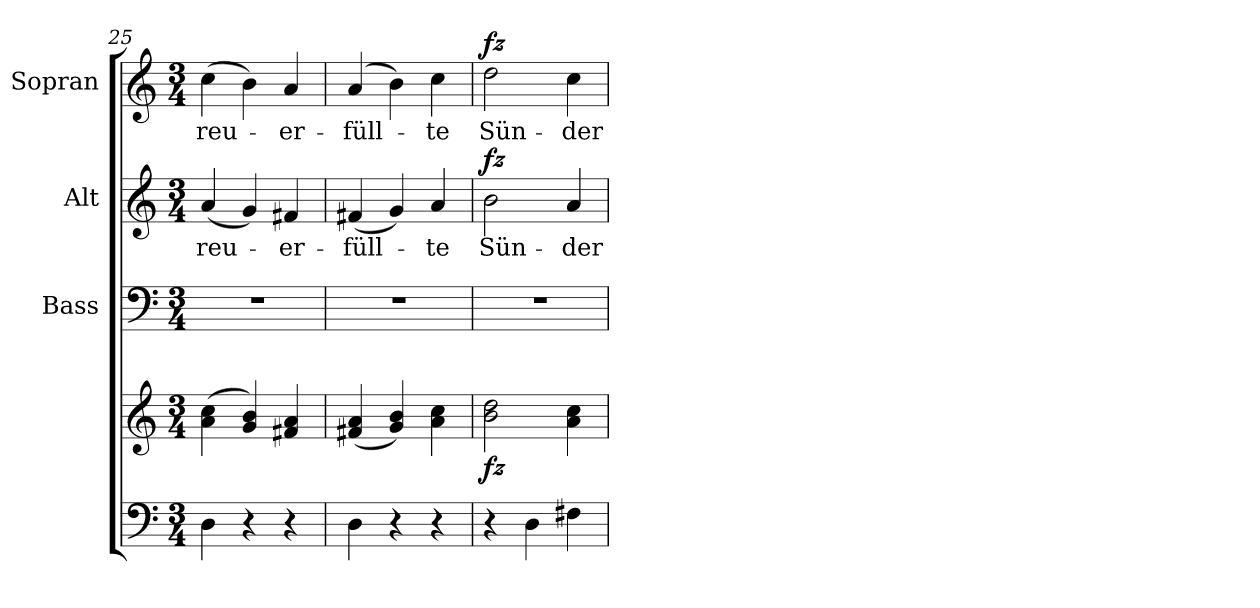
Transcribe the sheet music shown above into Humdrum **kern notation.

**kern	**kern	**dynam	**kern	**kern	**text	**dynam	**kern	**text	**dynam
*part4	*part4	*part4	*part3	*part2	*part2	*part2	*part1	*part1	*part1
*staff5	*staff4	*staff4/5	*staff3	*staff2	*staff2	*staff2	*staff1	*staff1	*staff1
*	*	*	*I"Bass	*I"Alt	*	*	*I"Sopran	*	*
*	*	*	*I'B.	*I'A.	*	*	*I'S.	*	*
*clefF4	*clefG2	*	*clefF4	*clefG2	*	*	*clefG2	*	*
*k[]	*k[]	*	*k[]	*k[]	*	*	*k[]	*	*
*C:	*C:	*	*C:	*C:	*	*	*C:	*	*
*M3/4	*M3/4	*	*M3/4	*M3/4	*	*	*M3/4	*	*
=25	=25	=25	=25	=25	=25	=25	=25	=25	=25
!	!	!	!	!	!LO:LY:b	!	!	!LO:LY:b	!
4D\	(>4a\ 4cc\	.	2.r	(<4a/	reu-	.	(>4cc\	reu-	.
4r	4g/ 4b/)	.	.	4g/)	.	.	4b\)	.	.
!	!	!	!	!	!LO:LY:b	!	!	!LO:LY:b	!
4r	4f#X/ 4a/	.	.	4f#X/	-er-	.	4a/	-er-	.
=26	=26	=26	=26	=26	=26	=26	=26	=26	=26
!	!	!	!	!	!LO:LY:b	!	!	!LO:LY:b	!
4D\	(<4f#X/ 4a/	.	2.r	(<4f#X/	-füll-	.	(4a/	-füll-	.
4r	4g/ 4b/)	.	.	4g/)	.	.	4b\)	.	.
!	!	!	!	!	!LO:LY:b	!	!	!LO:LY:b	!
4r	4a\ 4cc\	.	.	4a/	-te	.	4cc\	-te	.
=27	=27	=27	=27	=27	=27	=27	=27	=27	=27
!	!	!LO:DY:b	!	!	!LO:LY:b	!LO:DY:a	!	!LO:LY:b	!LO:DY:a
4r	2b\ 2dd\	fz	2.r	2b\	Sün-	fz	2dd\	Sün-	fz
4D\	.	.	.	.	.	.	.	.	.
!	!	!	!	!	!LO:LY:b	!	!	!LO:LY:b	!
4F#X\	4a\ 4cc\	.	.	4a/	-der	.	4cc\	-der	.
=	=	=	=	=	=	=	=	=	=
*-	*-	*-	*-	*-	*-	*-	*-	*-	*-
